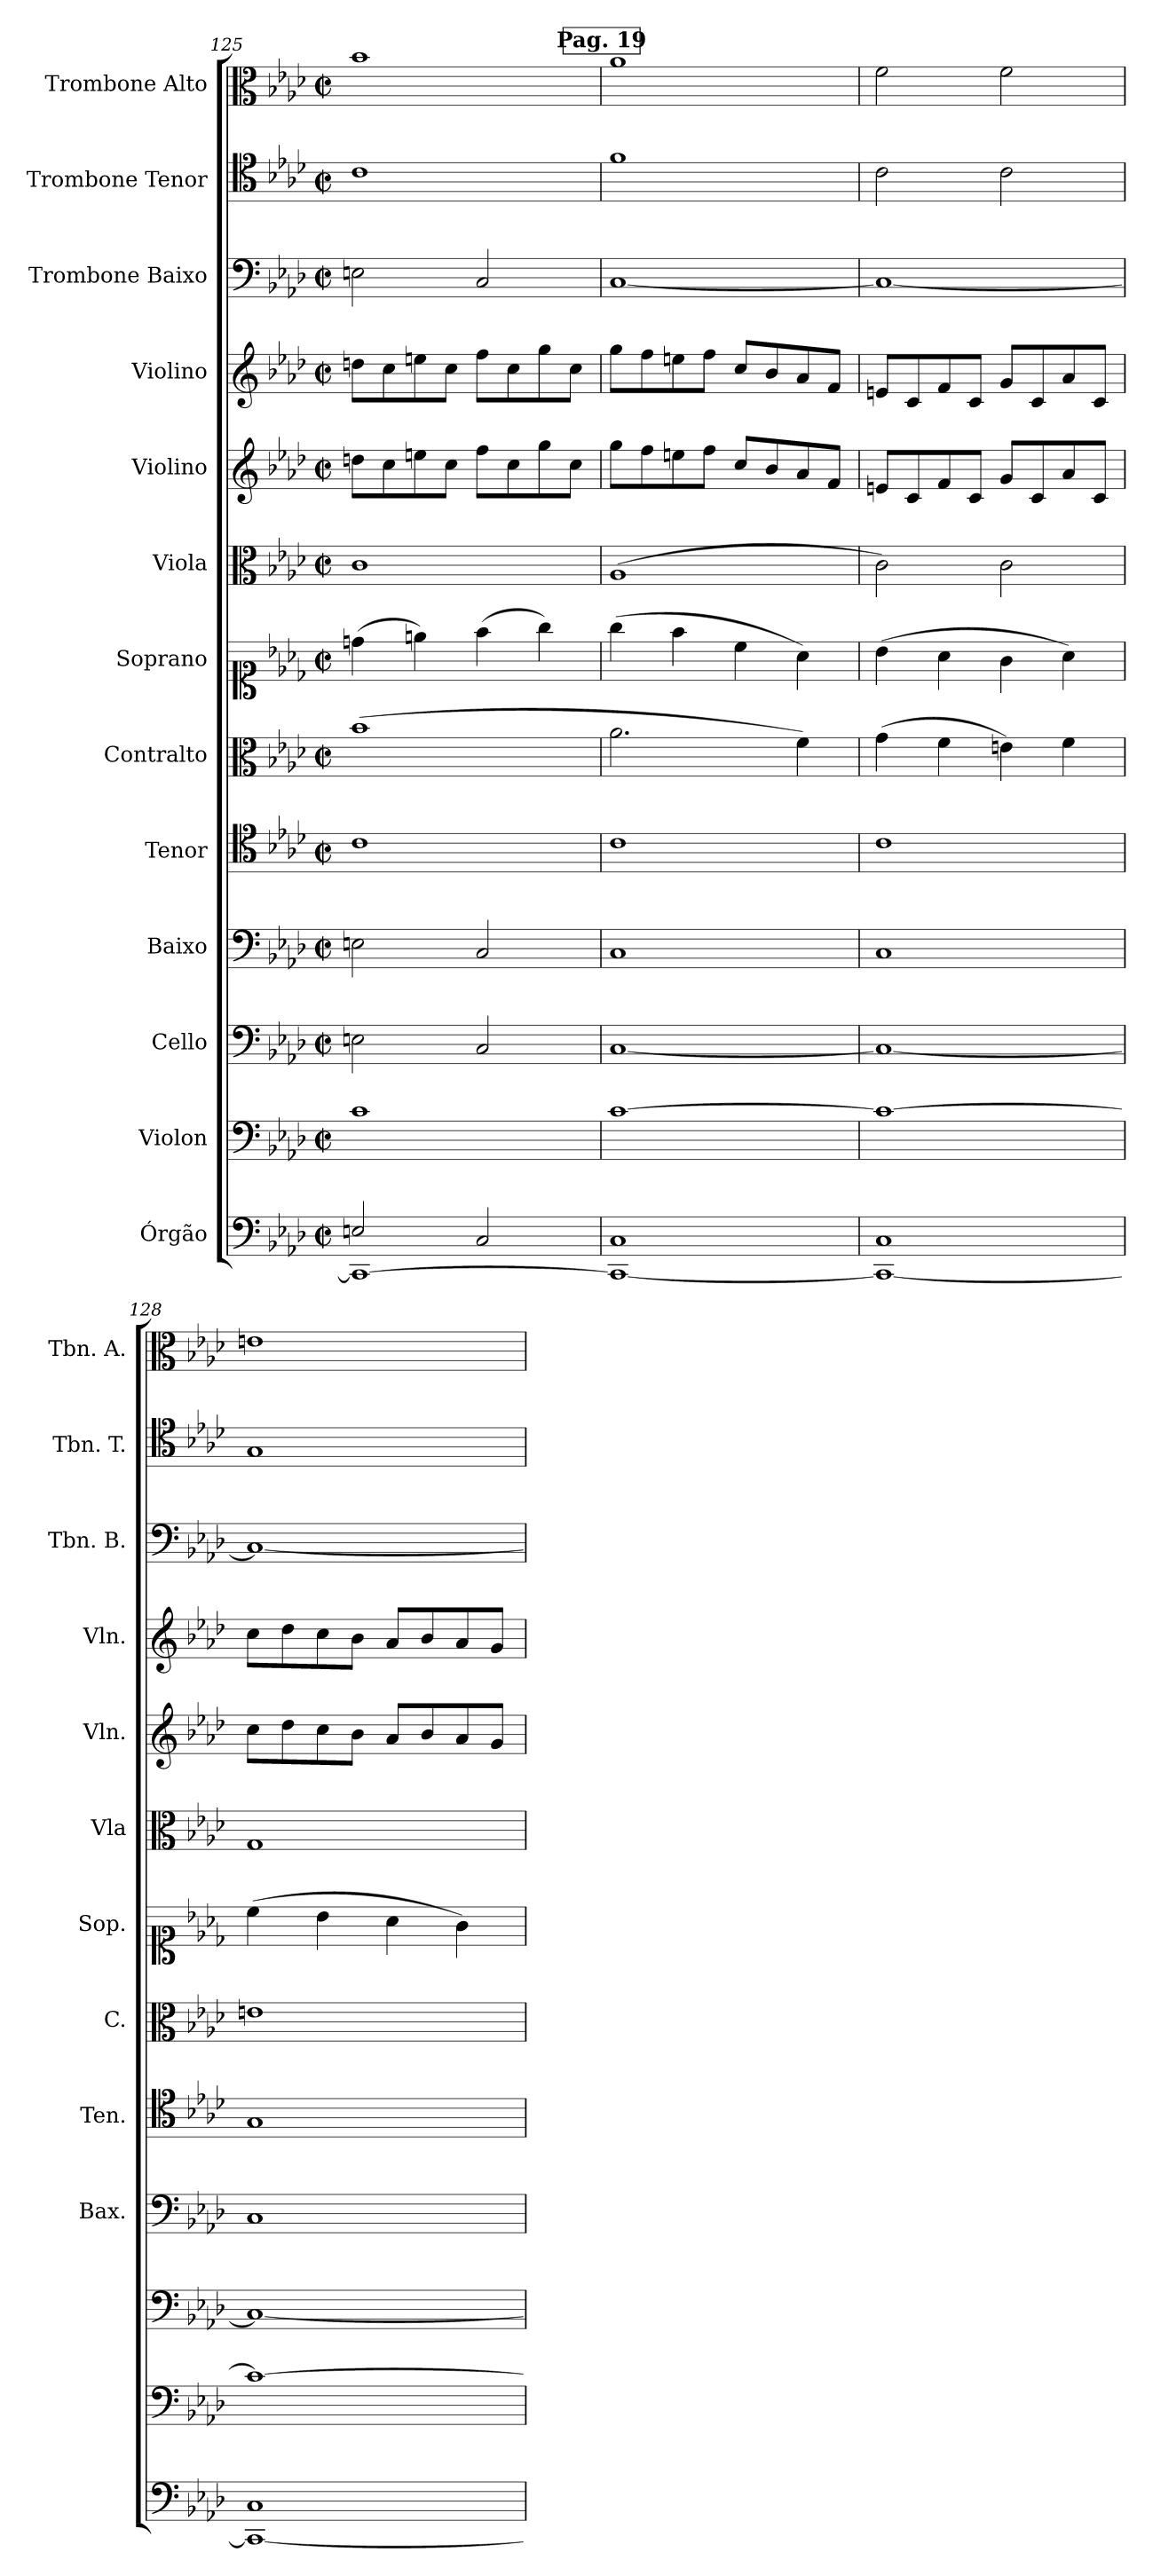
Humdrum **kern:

**kern	**kern	**kern	**kern	**kern	**kern	**kern	**kern	**kern	**kern	**kern	**kern	**kern
*part13	*part12	*part11	*part10	*part9	*part8	*part7	*part6	*part5	*part4	*part3	*part2	*part1
*staff13	*staff12	*staff11	*staff10	*staff9	*staff8	*staff7	*staff6	*staff5	*staff4	*staff3	*staff2	*staff1
*I"Órgão	*I"Violon	*I"Cello	*I"Baixo	*I"Tenor	*I"Contralto	*I"Soprano	*I"Viola	*I"Violino	*I"Violino	*I"Trombone Baixo	*I"Trombone Tenor	*I"Trombone Alto
*	*	*	*I'Bax.	*I'Ten.	*I'C.	*I'Sop.	*I'Vla	*I'Vln.	*I'Vln.	*I'Tbn. B.	*I'Tbn. T.	*I'Tbn. A.
*clefF4	*clefF4	*clefF4	*clefF4	*clefC4	*clefC3	*clefC1	*clefC3	*clefG2	*clefG2	*clefF4	*clefC4	*clefC3
*	*ITrd7c12	*	*	*	*	*	*	*	*	*	*	*
*k[b-e-a-d-]	*k[b-e-a-d-]	*k[b-e-a-d-]	*k[b-e-a-d-]	*k[b-e-a-d-]	*k[b-e-a-d-]	*k[b-e-a-d-]	*k[b-e-a-d-]	*k[b-e-a-d-]	*k[b-e-a-d-]	*k[b-e-a-d-]	*k[b-e-a-d-]	*k[b-e-a-d-]
*M2/2	*M2/2	*M2/2	*M2/2	*M2/2	*M2/2	*M2/2	*M2/2	*M2/2	*M2/2	*M2/2	*M2/2	*M2/2
*met(c|)	*met(c|)	*met(c|)	*met(c|)	*met(c|)	*met(c|)	*met(c|)	*met(c|)	*met(c|)	*met(c|)	*met(c|)	*met(c|)	*met(c|)
=125	=125	=125	=125	=125	=125	=125	=125	=125	=125	=125	=125	=125
*^	*	*	*	*	*	*	*	*	*	*	*	*
1CC_	2En/	1C	2En\	2En\	1c	(>1b-	(>4ddn\	1c	8ddn\L	8ddn\L	2En\	1c	1b-
.	.	.	.	.	.	.	.	.	8cc\	8cc\	.	.	.
.	.	.	.	.	.	.	4een\)	.	8een\	8een\	.	.	.
.	.	.	.	.	.	.	.	.	8cc\J	8cc\J	.	.	.
.	2C/	.	2C/	2C/	.	.	(>4ff\	.	8ff\L	8ff\L	2C/	.	.
.	.	.	.	.	.	.	.	.	8cc\	8cc\	.	.	.
.	.	.	.	.	.	.	4gg\)	.	8gg\	8gg\	.	.	.
.	.	.	.	.	.	.	.	.	8cc\J	8cc\J	.	.	.
*v	*v	*	*	*	*	*	*	*	*	*	*	*	*
!!LO:REH:place=s1:a:B:fs=14:t=Pag. 19
=126	=126	=126	=126	=126	=126	=126	=126	=126	=126	=126	=126	=126
1CC_ 1C	[1C	[1C	1C	1c	2.a-\	(>4gg\	(<1A-	8gg\L	8gg\L	[1C	1f	1a-
.	.	.	.	.	.	.	.	8ff\	8ff\	.	.	.
.	.	.	.	.	.	4ff\	.	8een\	8een\	.	.	.
.	.	.	.	.	.	.	.	8ff\J	8ff\J	.	.	.
.	.	.	.	.	.	4cc\	.	8cc/L	8cc/L	.	.	.
.	.	.	.	.	.	.	.	8b-/	8b-/	.	.	.
.	.	.	.	.	4f\)	4a-\)	.	8a-/	8a-/	.	.	.
.	.	.	.	.	.	.	.	8f/J	8f/J	.	.	.
!!LO:PB:g=z
=127	=127	=127	=127	=127	=127	=127	=127	=127	=127	=127	=127	=127
1CC_ 1C	1C_	1C_	1C	1c	(>4g\	(>4b-\	2c\)	8en/L	8en/L	1C_	2c\	2f\
.	.	.	.	.	.	.	.	8c/	8c/	.	.	.
.	.	.	.	.	4f\	4a-\	.	8f/	8f/	.	.	.
.	.	.	.	.	.	.	.	8c/J	8c/J	.	.	.
.	.	.	.	.	4en\)	4g\	2c\	8g/L	8g/L	.	2c\	2f\
.	.	.	.	.	.	.	.	8c/	8c/	.	.	.
.	.	.	.	.	4f\	4a-\)	.	8a-/	8a-/	.	.	.
.	.	.	.	.	.	.	.	8c/J	8c/J	.	.	.
=128	=128	=128	=128	=128	=128	=128	=128	=128	=128	=128	=128	=128
1CC_ 1C	1C_	1C_	1C	1G	1en	(>4cc\	1G	8cc\L	8cc\L	1C_	1G	1en
.	.	.	.	.	.	.	.	8dd-\	8dd-\	.	.	.
.	.	.	.	.	.	4b-\	.	8cc\	8cc\	.	.	.
.	.	.	.	.	.	.	.	8b-\J	8b-\J	.	.	.
.	.	.	.	.	.	4a-\	.	8a-/L	8a-/L	.	.	.
.	.	.	.	.	.	.	.	8b-/	8b-/	.	.	.
.	.	.	.	.	.	4g\)	.	8a-/	8a-/	.	.	.
.	.	.	.	.	.	.	.	8g/J	8g/J	.	.	.
=	=	=	=	=	=	=	=	=	=	=	=	=
*-	*-	*-	*-	*-	*-	*-	*-	*-	*-	*-	*-	*-
